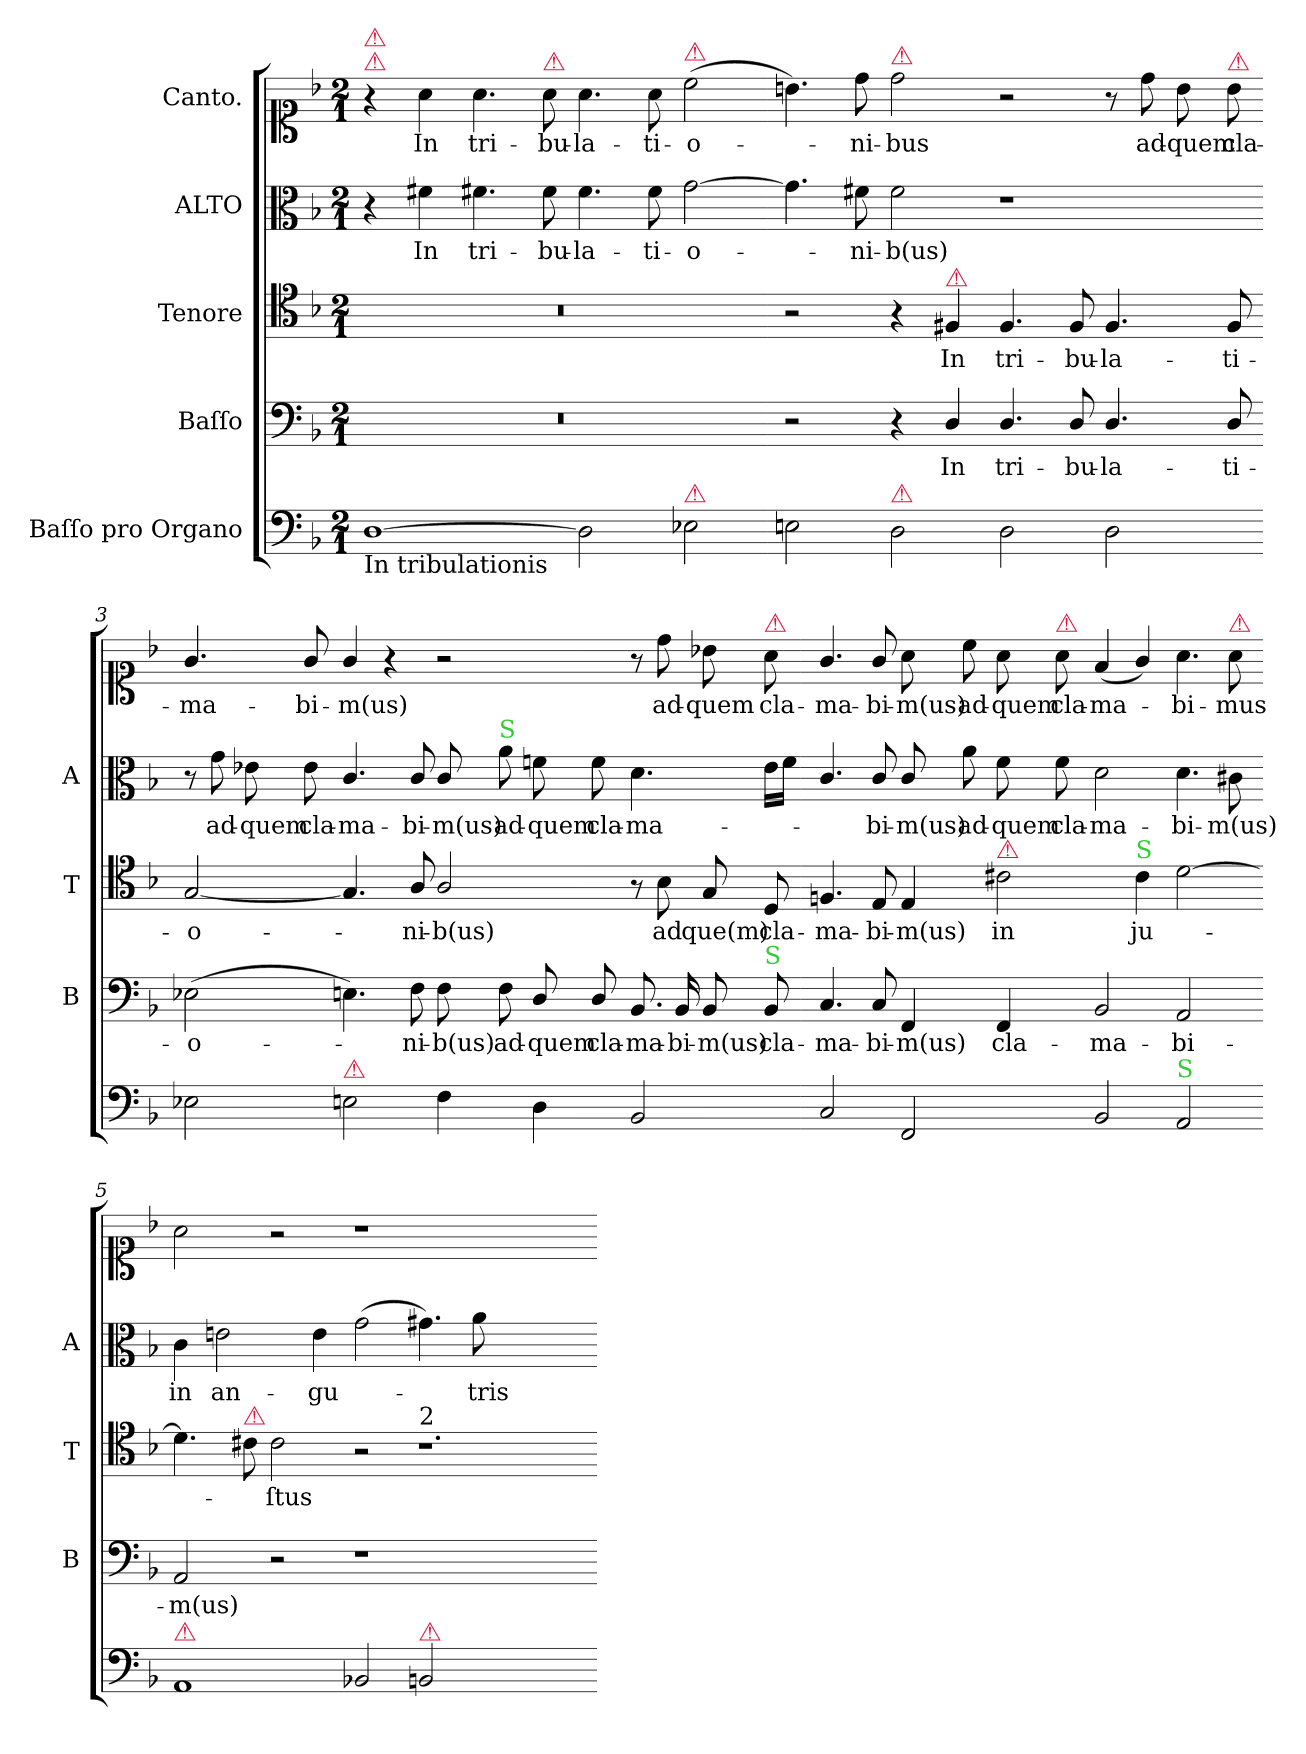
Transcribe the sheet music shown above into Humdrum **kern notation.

**kern	**kern	**text	**kern	**text	**kern	**text	**kern	**text
*part5	*part4	*part4	*part3	*part3	*part2	*part2	*part1	*part1
*staff5	*staff4	*staff4	*staff3	*staff3	*staff2	*staff2	*staff1	*staff1
*I"Baſſo pro Organo	*I"Baſſo	*	*I"Tenore	*	*I"ALTO	*	*I"Canto.	*
*	*I'B	*	*I'T	*	*I'A	*	*	*
*clefF4	*clefF4	*	*clefC4	*	*clefC3	*	*clefC1	*
*k[b-]	*k[b-]	*	*k[b-]	*	*k[b-]	*	*k[b-]	*
*d:	*d:	*	*d:	*	*d:	*	*d:	*
*M2/1	*M2/1	*	*M2/1	*	*M2/1	*	*M2/1	*
=1	=1	=1	=1	=1	=1	=1	=1	=1
!	!	!	!	!	!	!	!LO:TX:a:color=crimson:t=⚠	!
!	!	!	!	!	!	!	!LO:TX:a:color=crimson:t=⚠	!
!LO:TX:b:t=In tribulationis	!	!	!	!	!	!	!	!
[1D	0r	.	0r	.	4r	.	4r	.
.	.	.	.	.	4f#X\	In	4a\	In
.	.	.	.	.	4.f#X\	tri-	4.a\	tri-
!	!	!	!	!	!	!	!LO:TX:a:color=crimson:t=⚠	!
.	.	.	.	.	8f#\	-bu-	8a\	-bu-
2D]	.	.	.	.	4.f#\	-la-	4.a\	-la-
.	.	.	.	.	8f#\	-ti-	8a\	-ti-
!	!	!	!	!	!	!	!LO:TX:a:color=crimson:t=⚠	!
!LO:TX:a:color=crimson:t=⚠	!	!	!	!	!	!	!	!
2E-X\	.	.	.	.	[2g\	-o-	(2cc\	-o-
=2-	=2-	=2-	=2-	=2-	=2-	=2-	=2-	=2-
2En\	2r	.	2r	.	4.g\]	.	4.bn\)	.
.	.	.	.	.	8f#X\	-ni-	8dd\	-ni-
!	!	!	!	!	!	!	!LO:TX:a:color=crimson:t=⚠	!
!LO:TX:a:color=crimson:t=⚠	!	!	!	!	!	!	!	!
2D\	4r	.	4r	.	2f#\	-b(us)	2dd\	-bus
!	!	!	!LO:TX:a:color=crimson:t=⚠	!	!	!	!	!
.	4D/	In	4F#X/	In	.	.	.	.
2D\	4.D/	tri-	4.F#/	tri-	1r	.	2r	.
.	8D/	-bu-	8F#/	-bu-	.	.	.	.
2D\	4.D/	-la-	4.F#/	-la-	.	.	8r	.
.	.	.	.	.	.	.	8dd\	ad-
.	.	.	.	.	.	.	8b\	-quem
!	!	!	!	!	!	!	!LO:TX:a:color=crimson:t=⚠	!
.	8D/	-ti-	8F#/	-ti-	.	.	8b\	cla-
=3-	=3-	=3-	=3-	=3-	=3-	=3-	=3-	=3-
2E-X\	(2E-X\	-o-	[2G/	-o-	8r	.	4.g/	-ma-
.	.	.	.	.	8g\	ad-	.	.
.	.	.	.	.	8e-X\	-quem	.	.
.	.	.	.	.	8e-\	cla-	8g/	-bi-
!LO:TX:a:color=crimson:t=⚠	!	!	!	!	!	!	!	!
2En\	4.En\)	.	4.G/]	.	4.c/	-ma-	4g/	-m(us)
.	.	.	.	.	.	.	4r	.
.	8F\	-ni-	8A/	-ni-	8c/	-bi-	.	.
4F\	8F\	-b(us)	2A/	-b(us)	8c/	-m(us)	2r	.
!	!	!	!	!	!LO:TX:a:color=limegreen:t=S	!	!	!
.	8F\	ad-	.	.	8a\	ad-	.	.
4D\	8D/	-quem	.	.	8fn\	-quem	.	.
.	8D/	cla-	.	.	8f\	cla-	.	.
2BB-/	8.BB-/	-ma-	8r	.	4.d\	-ma-	8r	.
.	.	.	8B-\	ad	.	.	8dd\	ad-
.	16BB-/	-bi-	.	.	.	.	.	.
.	8BB-/	-m(us)	8G/	que(m)	.	.	8b-X\	-quem
!	!	!	!	!	!	!	!LO:TX:a:color=crimson:t=⚠	!
!	!LO:TX:a:color=limegreen:t=S	!	!	!	!	!	!	!
.	8BB-/	cla-	8D/	cla-	16e-\LL	.	8a\	cla-
.	.	.	.	.	16f\JJ	.	.	.
=4-	=4-	=4-	=4-	=4-	=4-	=4-	=4-	=4-
2C/	4.C/	-ma-	4.Fn/	-ma-	4.c/	.	4.g/	-ma-
.	8C/	-bi-	8E/	-bi-	8c/	-bi-	8g/	-bi-
2FF/	4FF/	-m(us)	4E/	-m(us)	8c/	-m(us)	8a\	-m(us)
!	!	!	!	!	!	!	!	!LO:LY:i
.	.	.	.	.	8a\	ad-	8cc\	ad-
!	!	!	!LO:TX:a:color=crimson:t=⚠	!	!	!	!	!
!	!	!	!	!	!	!	!	!LO:LY:i
.	4FF/	cla-	2c#X\	in	8f\	-quem	8a\	-quem
!	!	!	!	!	!	!	!LO:TX:a:color=crimson:t=⚠	!
!	!	!	!	!	!	!	!	!LO:LY:i
.	.	.	.	.	8f\	cla-	8a\	cla-
!	!	!	!	!	!	!	!	!LO:LY:i
2BB-/	2BB-/	-ma-	.	.	2d\	-ma-	(>4f/	-ma-
!	!	!	!LO:TX:a:color=limegreen:t=S	!	!	!	!	!
.	.	.	4c#\	ju-	.	.	4g/)	.
!LO:TX:a:color=limegreen:t=S	!	!	!	!	!	!	!	!
!	!	!	!	!	!	!	!	!LO:LY:i
2AA/	2AA/	-bi-	[2d\	.	4.d\	-bi-	4.a\	-bi-
!	!	!	!	!	!	!	!LO:TX:a:color=crimson:t=⚠	!
!	!	!	!	!	!	!	!	!LO:LY:i
.	.	.	.	.	8c#X\	-m(us)	8a\	-mus
=5-	=5-	=5-	=5-	=5-	=5-	=5-	=5-	=5-
!LO:TX:a:color=crimson:t=⚠	!	!	!	!	!	!	!	!
1AA	2AA/	-m(us)	4.d\]	.	4c#\	in	2a\	.
.	.	.	.	.	2en\	an-	.	.
!	!	!	!LO:TX:a:color=crimson:t=⚠	!	!	!	!	!
.	.	.	8c#X\	.	.	.	.	.
.	2r	.	2c#\	-ſtus	.	.	2r	.
.	.	.	.	.	4e\	-gu-	.	.
2BB-X/	1r	.	2r	.	(2g\	.	1r	.
!	!	!	!LO:TX:a:t=2	!	!	!	!	!
!LO:TX:a:color=crimson:t=⚠	!	!	!	!	!	!	!	!
2BBn/	.	.	1.r	.	4.g#X\)	.	.	.
.	.	.	.	.	8a\	-tris	.	.
1ryy	1ryy	.	.	.	1ryy	.	1ryy	.
=-	=-	=-	=-	=-	=-	=-	=-	=-
*-	*-	*-	*-	*-	*-	*-	*-	*-
